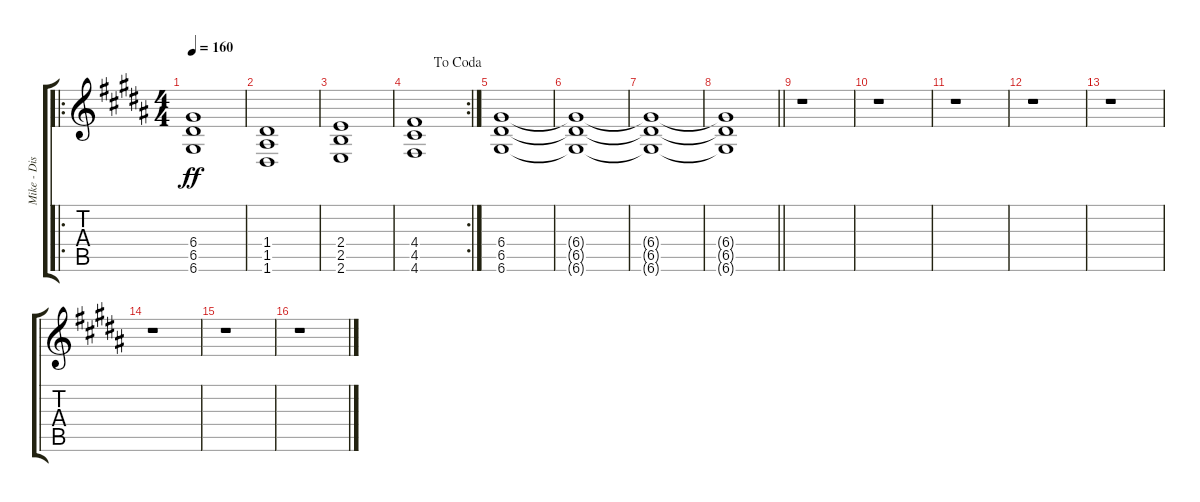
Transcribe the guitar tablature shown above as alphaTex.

\track ("Mike - Distortion" "Mike - Dis") {instrument overdrivenguitar}
\staff {score tabs}
\tuning (E4 B3 G3 D3 A2 D2) {hide}
\ro
\ts (4 4)
\tempo 160
\clef g2
\ks b
(6.4 6.5 6.6).1{dy ff} |
\ks g#minor
(1.4 1.5 1.6).1 |
(2.4 2.5 2.6).1 |
\rc 2
\jump dacoda
(4.4 4.5 4.6).1 |
\ks b
(6.4 6.5 6.6).1 |
\ks g#minor
(6.4{t} 6.5{t} 6.6{t}).1 |
(6.4{t} 6.5{t} 6.6{t}).1 |
\barLineRight lightlight
(6.4{t} 6.5{t} 6.6{t}).1 |
\ks b
r.1 |
\ks g#minor
r.1 |
r.1 |
r.1 |
\ks b
r.1 |
\ks g#minor
r.1 |
r.1 |
r.1
